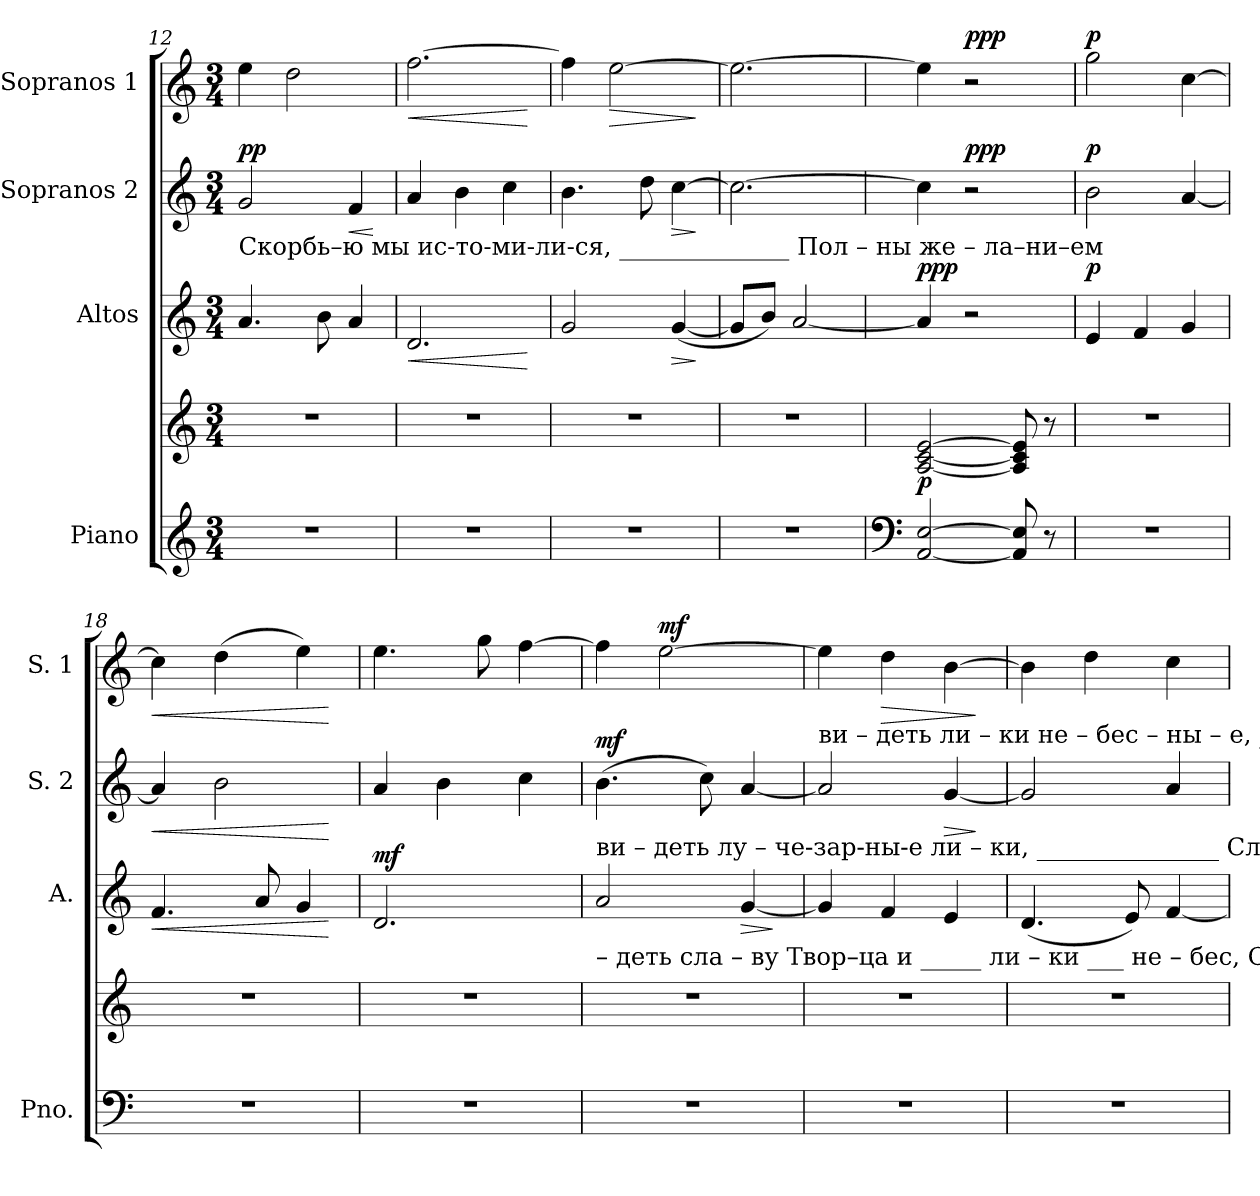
**kern	**kern	**dynam	**kern	**dynam	**kern	**dynam	**kern	**dynam
*part4	*part4	*part4	*part3	*part3	*part2	*part2	*part1	*part1
*staff5	*staff4	*staff4/5	*staff3	*staff3	*staff2	*staff2	*staff1	*staff1
*I"Piano	*	*	*I"Altos	*	*I"Sopranos 2	*	*I"Sopranos 1	*
*I'Pno.	*	*	*I'A.	*	*I'S. 2	*	*I'S. 1	*
*clefG2	*clefG2	*	*clefG2	*	*clefG2	*	*clefG2	*
*k[]	*k[]	*	*k[]	*	*k[]	*	*k[]	*
*M3/4	*M3/4	*	*M3/4	*	*M3/4	*	*M3/4	*
=12	=12	=12	=12	=12	=12	=12	=12	=12
!	!	!	!	!	!LO:TX:b:t=Скорбь–ю мы ис-то-ми-ли-ся, ______________                 Пол – ны      же     –   ла–ни–ем	!	!	!
!	!	!	!	!	!	!LO:DY:a	!	!
2.r	2.r	.	4.a/	.	2g/	pp	4ee\	.
.	.	.	.	.	.	.	2dd\	.
.	.	.	8b\	.	.	.	.	.
!	!	!	!	!	!	!LO:HP:b	!	!
.	.	.	4a/	.	4f/	<	.	.
.	.	.	.	.	.	[	.	.
=13	=13	=13	=13	=13	=13	=13	=13	=13
!	!	!	!	!LO:HP:b	!	!	!	!LO:HP:b
2.r	2.r	.	2.d/	<	4a/	.	[2.ff\	<
.	.	.	.	.	4b\	.	.	.
.	.	.	.	.	4cc\	.	.	.
.	.	.	.	[	.	.	.	[
=14	=14	=14	=14	=14	=14	=14	=14	=14
2.r	2.r	.	2g/	.	4.b\	.	4ff\]	.
!	!	!	!	!	!	!	!	!LO:HP:b
.	.	.	.	.	.	.	[2ee\	>
.	.	.	.	.	8dd\	.	.	.
!	!	!	!	!LO:HP:b	!	!LO:HP:b	!	!
.	.	.	([4g/	>	[4cc\	>	.	.
.	.	.	.	]	.	]	.	]
=15	=15	=15	=15	=15	=15	=15	=15	=15
2.r	2.r	.	8g/L]	.	2.cc\_	.	2.ee\_	.
.	.	.	8b/J)	.	.	.	.	.
.	.	.	[2a/	.	.	.	.	.
=16	=16	=16	=16	=16	=16	=16	=16	=16
*clefF4	*	*	*	*	*	*	*	*
!	!	!LO:DY:b	!	!LO:DY:a	!	!	!	!
[2AA/ [2E/	[2A/ [2c/ [2e/	p	4a/]	ppp	4cc\]	.	4ee\]	.
!	!	!	!	!	!	!LO:DY:a	!	!LO:DY:a
.	.	.	2r	.	2r	ppp	2r	ppp
8AA/] 8E/]	8A/] 8c/] 8e/]	.	.	.	.	.	.	.
8r	8r	.	.	.	.	.	.	.
=17	=17	=17	=17	=17	=17	=17	=17	=17
!	!	!	!	!LO:DY:a	!	!LO:DY:a	!	!LO:DY:a
2.r	2.r	.	4e/	p	2b\	p	2gg\	p
.	.	.	4f/	.	.	.	.	.
.	.	.	4g/	.	[4a/	.	[4cc\	.
=18	=18	=18	=18	=18	=18	=18	=18	=18
!	!	!	!	!LO:HP:b	!	!LO:HP:b	!	!LO:HP:b
2.r	2.r	.	4.f/	<	4a/]	<	4cc\]	<
.	.	.	.	.	2b\	.	(4dd\	.
.	.	.	8a/	.	.	.	.	.
.	.	.	4g/	.	.	.	4ee\)	.
.	.	.	.	[	.	[	.	[
=19	=19	=19	=19	=19	=19	=19	=19	=19
!	!	!	!	!LO:DY:a	!	!	!	!
2.r	2.r	.	2.d/	mf	4a/	.	4.ee\	.
.	.	.	.	.	4b\	.	.	.
.	.	.	.	.	.	.	8gg\	.
.	.	.	.	.	4cc\	.	[4ff\	.
!!LO:PB:g=z
=20	=20	=20	=20	=20	=20	=20	=20	=20
!	!	!	!	!	!LO:TX:b:t=ви – деть           лу        –       че-зар-ны-е   ли    –    ки, _______________                                                       Сла   –   ву  Твор–ца  и	!	!	!
!	!	!	!LO:TX:b:t=– деть  сла – ву Твор–ца       и _____             ли    –    ки ___  не – бес,                                     Сла   –  ву Твор–ца  и                ли   –	!	!	!	!	!
!	!	!	!	!	!	!LO:DY:a	!	!
2.r	2.r	.	2a/	.	(4.b\	mf	4ff\]	.
!	!	!	!	!	!	!	!	!LO:DY:a
.	.	.	.	.	.	.	[2ee\	mf
.	.	.	.	.	8cc\)	.	.	.
!	!	!	!	!LO:HP:b	!	!	!	!
.	.	.	[4g/	>	[4a/	.	.	.
.	.	.	.	]	.	.	.	.
=21	=21	=21	=21	=21	=21	=21	=21	=21
!	!	!	!	!	!	!	!LO:TX:b:t=ви   –  деть  ли   –   ки    не – бес – ны  –  е, ______________________                                                                              Сла –  ву  Твор–	!
2.r	2.r	.	4g/]	.	2a/]	.	4ee\]	.
!	!	!	!	!	!	!	!	!LO:HP:b
.	.	.	4f/	.	.	.	4dd\	>
!	!	!	!	!	!	!LO:HP:b	!	!
.	.	.	4e/	.	[4g/	>	[4b\	.
.	.	.	.	.	.	]	.	]
=22	=22	=22	=22	=22	=22	=22	=22	=22
2.r	2.r	.	(4.d/	.	2g/]	.	4b\]	.
.	.	.	.	.	.	.	4dd\	.
.	.	.	8e/)	.	.	.	.	.
.	.	.	[4f/	.	4a/	.	4cc\	.
=	=	=	=	=	=	=	=	=
*-	*-	*-	*-	*-	*-	*-	*-	*-
